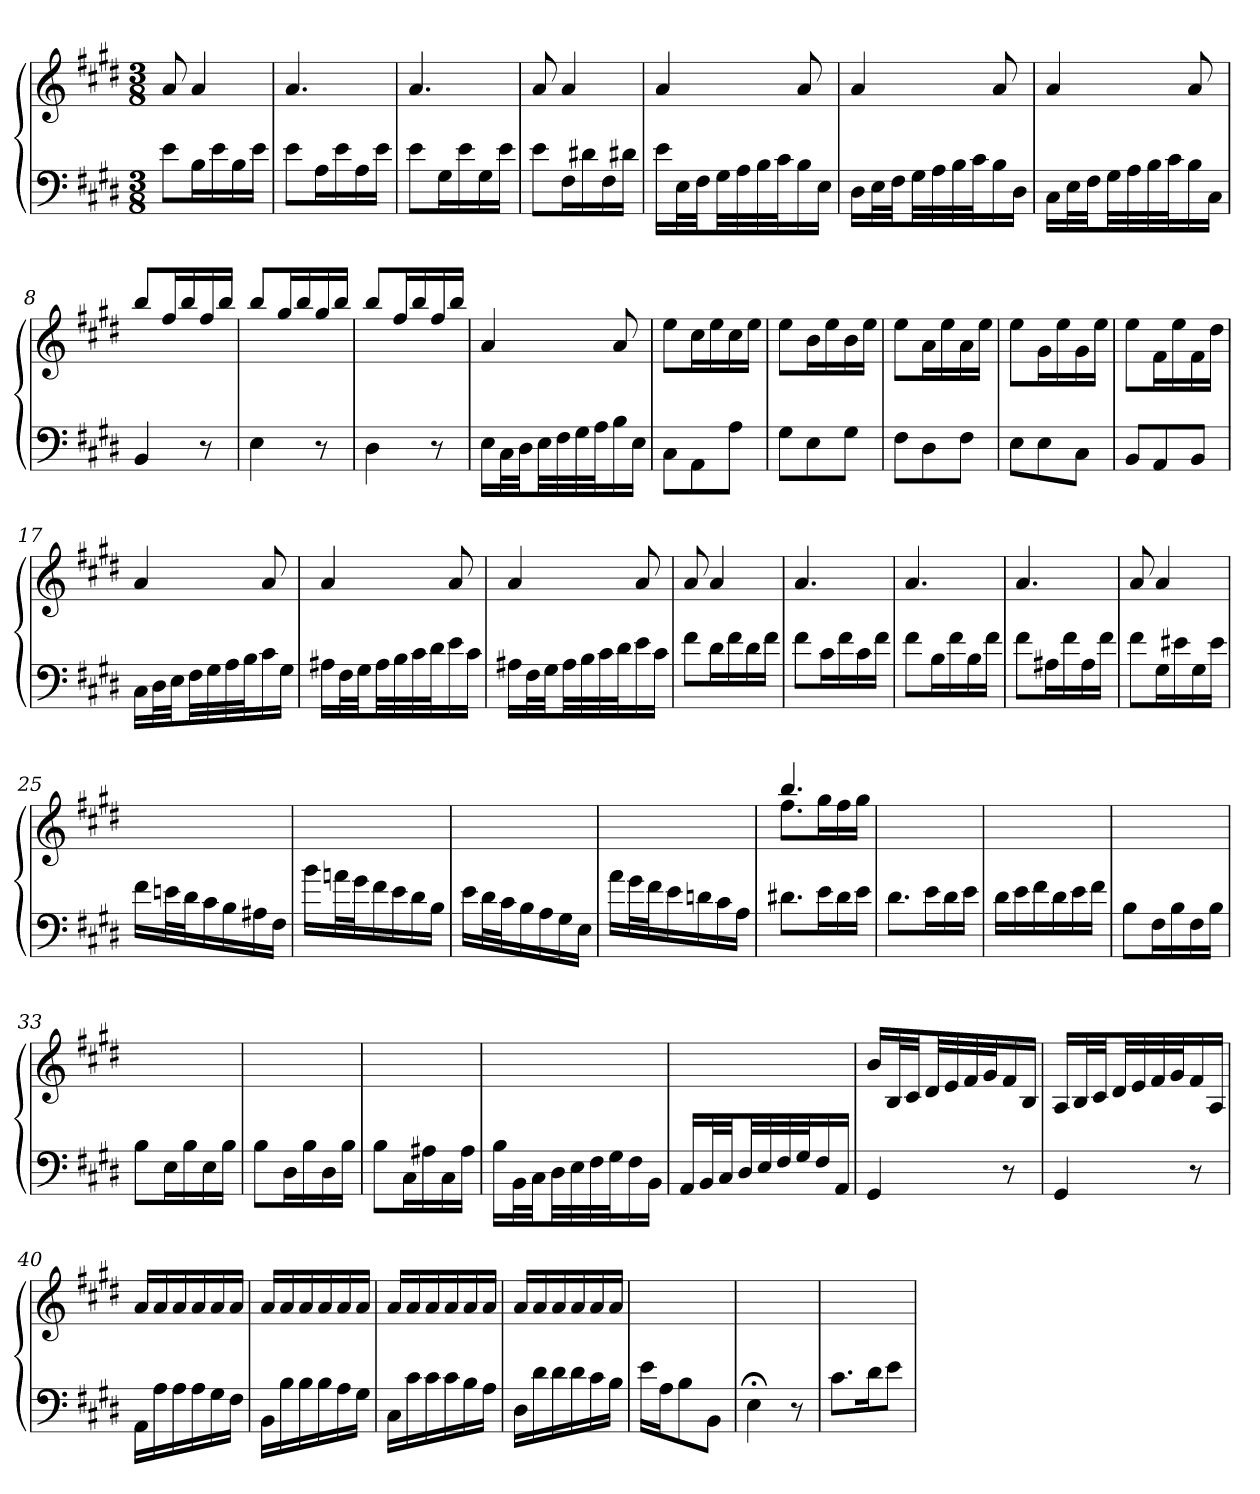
**kern	**kern
*part2	*part1
*staff2	*staff1
*clefF4	*clefG2
*k[f#c#g#d#]	*k[f#c#g#d#]
*E:	*E:
*M3/8	*M3/8
=1	=1
8e\L	8a/
16B\L	4a/
16e\	.
16B\	.
16e\JJ	.
=2	=2
8e\L	4.a/
16A\L	.
16e\	.
16A\	.
16e\JJ	.
=3	=3
8e\L	4.a/
16G#\L	.
16e\	.
16G#\	.
16e\JJ	.
=4	=4
8e\L	8a/
16F#\L	4a/
16d#X\	.
16F#\	.
16d#X\JJ	.
=5	=5
16e\LL	4a/
32E\L	.
32F#\JJ	.
32G#\LL	.
32A\	.
32B\	.
32c#\J	.
16B\	8a/
16E\JJ	.
=6	=6
16D#\LL	4a/
32E\L	.
32F#\JJ	.
32G#\LL	.
32A\	.
32B\	.
32c#\J	.
16B\	8a/
16D#\JJ	.
=7	=7
16C#\LL	4a/
32E\L	.
32F#\JJ	.
32G#\LL	.
32A\	.
32B\	.
32c#\J	.
16B\	8a/
16C#\JJ	.
!!LO:LB:g=z
=8	=8
4BB/	8bb!/L
.	16ff#!/L
.	16bb!/
8r	16ff#!/
.	16bb!/JJ
=9	=9
4E\	8bb!/L
.	16gg#!/L
.	16bb!/
8r	16gg#!/
.	16bb!/JJ
=10	=10
4D#\	8bb!/L
.	16ff#!/L
.	16bb!/
8r	16ff#!/
.	16bb!/JJ
=11	=11
16E\LL	4a/
32C#\L	.
32D#\JJ	.
32E\LL	.
32F#\	.
32G#\	.
32A\J	.
16B\	8a/
16E\JJ	.
=12	=12
8C#\L	8ee!\L
8AA\	16cc#!\L
.	16ee!\
8A\J	16cc#!\
.	16ee!\JJ
=13	=13
8G#\L	8ee!\L
8E\	16b!\L
.	16ee!\
8G#\J	16b!\
.	16ee!\JJ
=14	=14
8F#\L	8ee!\L
8D#\	16a!/L
.	16ee!\
8F#\J	16a!/
.	16ee!\JJ
=15	=15
8E\L	8ee!\L
8E\	16g#!/L
.	16ee!\
8C#\J	16g#!/
.	16ee!\JJ
=16	=16
8BB/L	8ee!\L
8AA/	16f#!/L
.	16ee!\
8BB/J	16f#!/
.	16dd#!\JJ
!!LO:LB:g=z
=17	=17
16C#\LL	4a/
32D#\L	.
32E\JJ	.
32F#\LL	.
32G#\	.
32A\	.
32B\J	.
16c#\	8a/
16G#\JJ	.
=18	=18
16A#X\LL	4a/
32F#\L	.
32G#\JJ	.
32A#\LL	.
32B\	.
32c#\	.
32d#\J	.
16e\	8a/
16c#\JJ	.
=19	=19
16A#X\LL	4a/
32F#\L	.
32G#\JJ	.
32A#\LL	.
32B\	.
32c#\	.
32d#\J	.
16e\	8a/
16c#\JJ	.
=20	=20
8f#\L	8a/
16d#\L	4a/
16f#\	.
16d#\	.
16f#\JJ	.
=21	=21
8f#\L	4.a/
16c#\L	.
16f#\	.
16c#\	.
16f#\JJ	.
=22	=22
8f#\L	4.a/
16B\L	.
16f#\	.
16B\	.
16f#\JJ	.
=23	=23
8f#\L	4.a/
16A#X\L	.
16f#\	.
16A#\	.
16f#\JJ	.
!!LO:LB:g=z
=24	=24
8f#\L	8a/
16G#\L	4a/
16e#X\	.
16G#\	.
16e#\JJ	.
=25	=25
16f#\LL	4.ryy
32en\L	.
32d#\J	.
16c#\	.
16B\	.
16A#X\	.
16F#\JJ	.
=26	=26
16b\LL	4.ryy
32an\L	.
32g#\J	.
16f#\	.
16e\	.
16d#\	.
16B\JJ	.
=27	=27
16e\LL	4.ryy
32d#\L	.
32c#\J	.
16B\	.
16A\	.
16G#\	.
16E\JJ	.
=28	=28
16a\LL	4.ryy
32g#\L	.
32f#\J	.
16e\	.
16dn\	.
16c#\	.
16A\JJ	.
=29	=29
*	*^
8.d#X\L	4.bb!/	8.ff#!\L
16e\L	.	16gg#!\L
16d#\	.	16ff#!\
16e\JJ	.	16gg#!\JJ
*	*v	*v
=30	=30
8.d#\L	4.ryy
16e\L	.
16d#\	.
16e\JJ	.
!!LO:LB:g=z
=31	=31
16d#\LL	4.ryy
16e\	.
16f#\	.
16d#\	.
16e\	.
16f#\JJ	.
=32	=32
8B\L	4.ryy
16F#\L	.
16B\	.
16F#\	.
16B\JJ	.
=33	=33
8B\L	4.ryy
16E\L	.
16B\	.
16E\	.
16B\JJ	.
=34	=34
8B\L	4.ryy
16D#\L	.
16B\	.
16D#\	.
16B\JJ	.
=35	=35
8B\L	4.ryy
16C#\L	.
16A#X\	.
16C#\	.
16A#\JJ	.
=36	=36
16B\LL	4.ryy
32BB\L	.
32C#\JJ	.
32D#\LL	.
32E\	.
32F#\	.
32G#\J	.
16F#\	.
16BB\JJ	.
=37	=37
16AA/LL	4.ryy
32BB/L	.
32C#/JJ	.
32D#/LL	.
32E/	.
32F#/	.
32G#/J	.
16F#/	.
16AA/JJ	.
=38	=38
4GG#/	16b!\LL
.	32B!/L
.	32c#!/JJ
.	32d#!/LL
.	32e!/
.	32f#!/
.	32g#!/J
8r	16f#!/
.	16B!/JJ
!!LO:LB:g=z
=39	=39
4GG#/	16A!/LL
.	32B!/L
.	32c#!/JJ
.	32d#!/LL
.	32e!/
.	32f#!/
.	32g#!/J
8r	16f#!/
.	16A!/JJ
=40	=40
16AA\LL	16a/LL
16A\	16a/
16A\	16a/
16A\	16a/
16G#\	16a/
16F#\JJ	16a/JJ
=41	=41
16BB\LL	16a/LL
16B\	16a/
16B\	16a/
16B\	16a/
16A\	16a/
16G#\JJ	16a/JJ
=42	=42
16C#\LL	16a/LL
16c#\	16a/
16c#\	16a/
16c#\	16a/
16B\	16a/
16A\JJ	16a/JJ
=43	=43
16D#\LL	16a/LL
16d#\	16a/
16d#\	16a/
16d#\	16a/
16c#\	16a/
16B\JJ	16a/JJ
=44	=44
16e\LL	4.ryy
16A\J	.
8B\	.
8BB\J	.
=45	=45
4E;<\	4.ryy
8r	.
=46	=46
8.c#\L	4.ryy
16d#\k	.
8e\J	.
=	=
*-	*-
